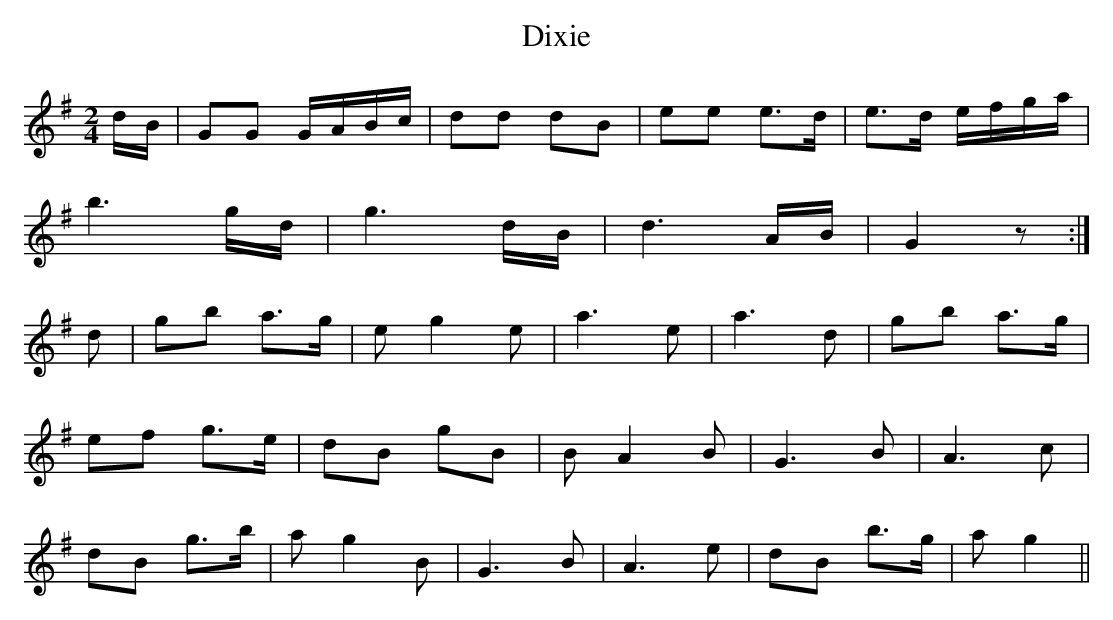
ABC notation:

X:1
T:Dixie
M:2/4
L:1/8
K:G
d/B/ | GG G/A/B/c/ | dd dB | ee e>d | e>d e/f/g/a/ |
b3 g/d/ | g3 d/B/ | d3 A/B/ | G2 z :|
d | gb a>g | e g2e | a3e | a3d | gb a>g |
ef g>e | dB gB | B A2B | G3B | A3c |
dB g>b | ag2B | G3B | A3e | dB b>g | a g2 ||
